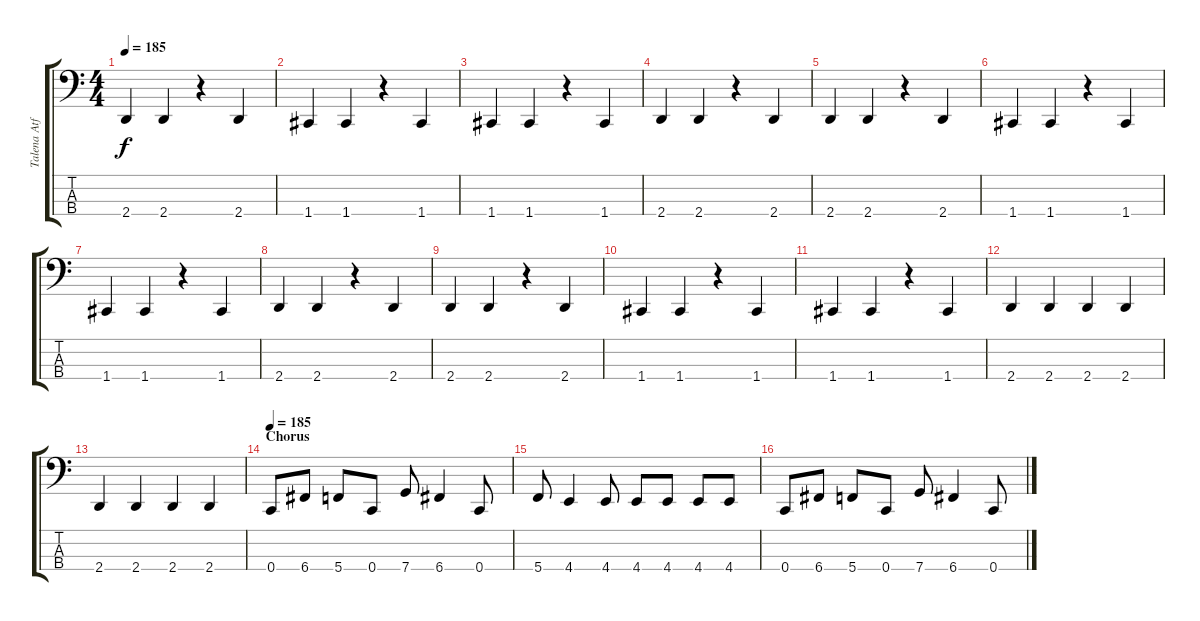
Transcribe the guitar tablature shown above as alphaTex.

\track ("Talena Atfield - Bass" "Talena Atf") {instrument electricbasspick}
\staff {score tabs}
\tuning (F2 C2 G1 C1) {hide}
\ts (4 4)
\tempo 185
\clef f4
\ks c
2.4.4{dy f} 2.4.4 r.4 2.4.4 |
1.4.4 1.4.4 r.4 1.4.4 |
1.4.4 1.4.4 r.4 1.4.4 |
2.4.4 2.4.4 r.4 2.4.4 |
2.4.4 2.4.4 r.4 2.4.4 |
1.4.4 1.4.4 r.4 1.4.4 |
1.4.4 1.4.4 r.4 1.4.4 |
2.4.4 2.4.4 r.4 2.4.4 |
2.4.4 2.4.4 r.4 2.4.4 |
1.4.4 1.4.4 r.4 1.4.4 |
1.4.4 1.4.4 r.4 1.4.4 |
2.4.4 2.4.4 2.4.4 2.4.4 |
2.4.4 2.4.4 2.4.4 2.4.4 |
\section ("" "Chorus")
\tempo 185
0.4.8{volume 16 balance 8 instrument electricbasspick} 6.4.8 5.4.8 0.4.8 7.4.8 6.4.4 0.4.8 |
5.4.8 4.4.4 4.4.8 4.4.8 4.4.8 4.4.8 4.4.8 |
0.4.8 6.4.8 5.4.8 0.4.8 7.4.8 6.4.4 0.4.8
